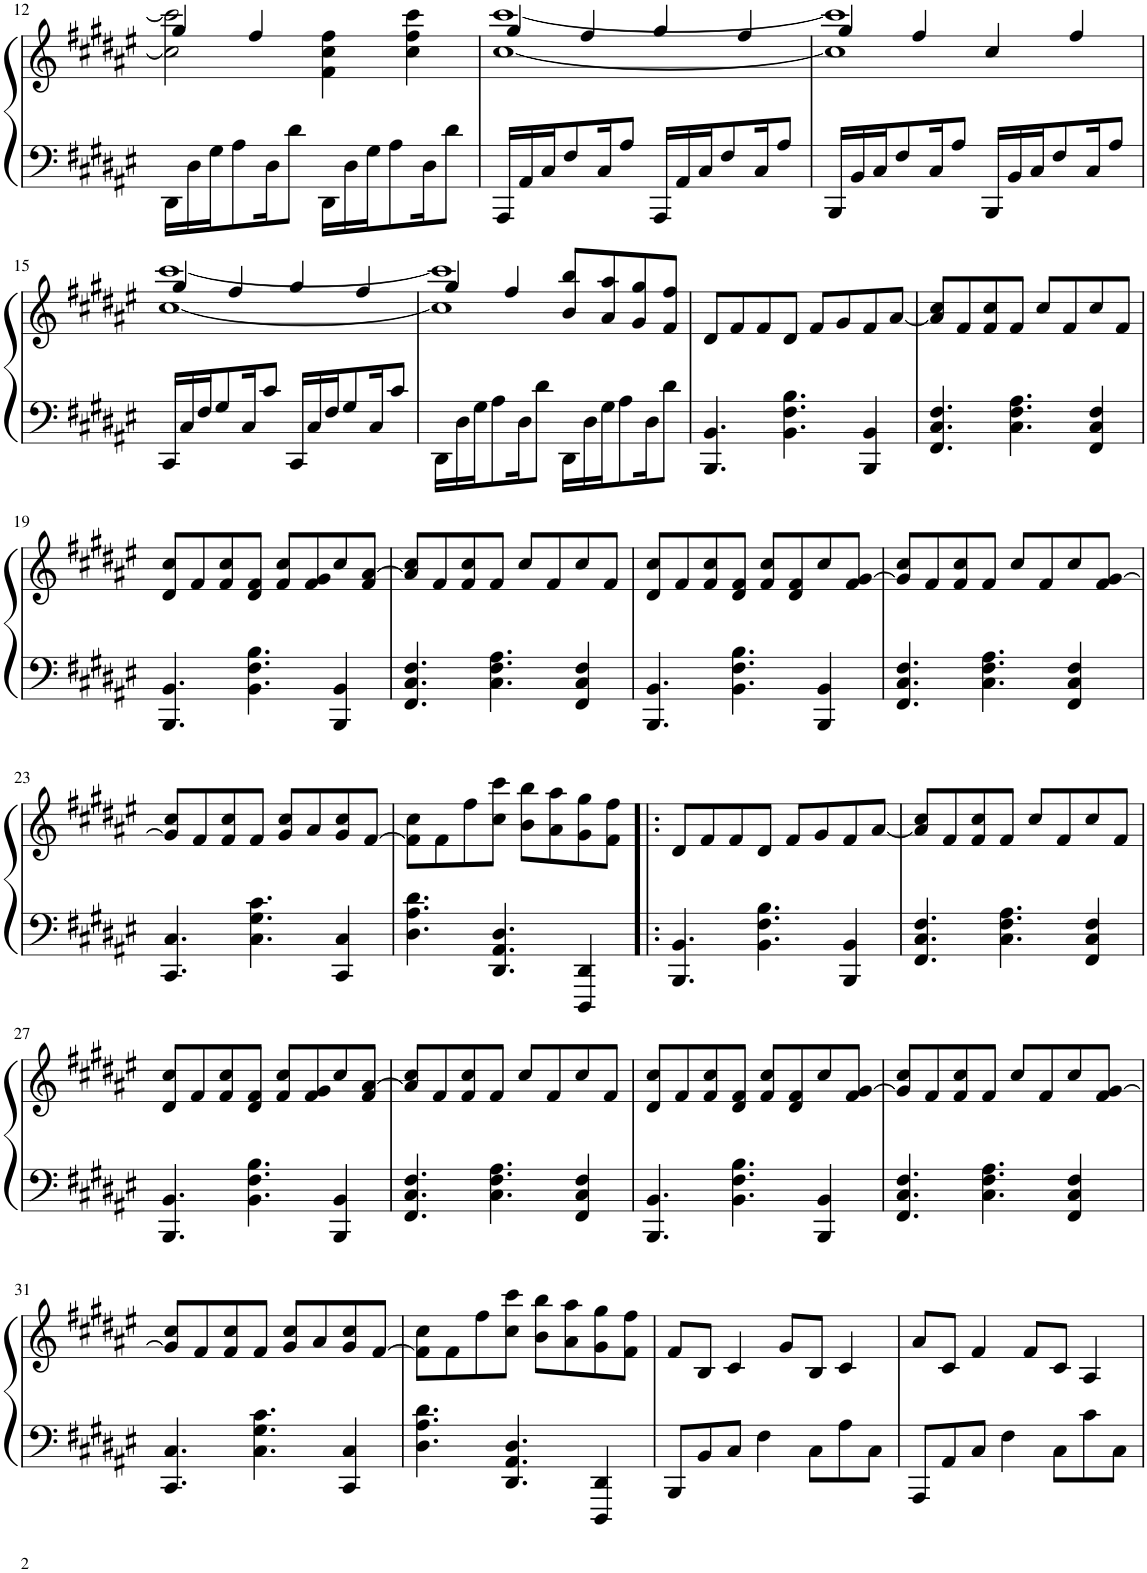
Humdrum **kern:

**kern	**kern
*part1	*part1
*staff2	*staff1
*I"Piano	*
*I'Pno.	*
!!LO:PB:g=z
*clefF4	*clefG2
*k[f#c#g#d#a#e#]	*k[f#c#g#d#a#e#]
*M4/4	*M4/4
=12	=12
*	*^
16DD#\LL	4gg#/	2cc#\] 2ccc#\]
16D#\	.	.
16G#\J	.	.
8A#\	.	.
.	4ff#/	.
16D#\K	.	.
8d#\J	.	.
16DD#\LL	4f#\ 4cc#\ 4ff#\	4ryy
16D#\	.	.
16G#\J	.	.
8A#\	.	.
.	4cc#\ 4ff#\ 4ccc#\	4ryy
16D#\K	.	.
8d#\J	.	.
=13	=13	=13
16AAA#/LL	4gg#/	[1cc# [1ccc#
16AA#/	.	.
16C#/J	.	.
8F#/	.	.
.	4ff#/	.
16C#/K	.	.
8A#/J	.	.
16AAA#/LL	4gg#/	.
16AA#/	.	.
16C#/J	.	.
8F#/	.	.
.	4ff#/	.
16C#/K	.	.
8A#/J	.	.
=14	=14	=14
16BBB/LL	4gg#/	1cc#] 1ccc#]
16BB/	.	.
16C#/J	.	.
8F#/	.	.
.	4ff#/	.
16C#/K	.	.
8A#/J	.	.
16BBB/LL	4cc#/	.
16BB/	.	.
16C#/J	.	.
8F#/	.	.
.	4ff#/	.
16C#/K	.	.
8A#/J	.	.
!!LO:LB:g=z	!!
=15	=15	=15
16CC#/LL	4gg#/	[1cc# [1ccc#
16C#/	.	.
16F#/J	.	.
8G#/	.	.
.	4ff#/	.
16C#/K	.	.
8c#/J	.	.
16CC#/LL	4gg#/	.
16C#/	.	.
16F#/J	.	.
8G#/	.	.
.	4ff#/	.
16C#/K	.	.
8c#/J	.	.
=16	=16	=16
16DD#\LL	4gg#/	1cc#] 1ccc#]
16D#\	.	.
16G#\J	.	.
8A#\	.	.
.	4ff#/	.
16D#\K	.	.
8d#\J	.	.
16DD#\LL	8b/ 8bb/L	.
16D#\	.	.
16G#\J	8a#/ 8aa#/	.
8A#\	.	.
.	8g#/ 8gg#/	.
16D#\K	.	.
8d#\J	8f#/ 8ff#/J	.
*	*v	*v
=17	=17
4.BBB/ 4.BB/	8d#/L
.	8f#/
.	8f#/
4.BB\ 4.F#\ 4.B\	8d#/J
.	8f#/L
.	8g#/
4BBB/ 4BB/	8f#/
.	[8a#/J
=18	=18
4.FF#/ 4.C#/ 4.F#/	8a#/] 8cc#/L
.	8f#/
.	8f#/ 8cc#/
4.C#\ 4.F#\ 4.A#\	8f#/J
.	8cc#/L
.	8f#/
4FF#/ 4C#/ 4F#/	8cc#/
.	8f#/J
!!LO:LB:g=z
=19	=19
4.BBB/ 4.BB/	8d#/ 8cc#/L
.	8f#/
.	8f#/ 8cc#/
4.BB\ 4.F#\ 4.B\	8d#/ 8f#/J
.	8f#/ 8cc#/L
.	8f#/ 8g#/
4BBB/ 4BB/	8cc#/
.	8f#/ [8a#/J
=20	=20
4.FF#/ 4.C#/ 4.F#/	8a#/] 8cc#/L
.	8f#/
.	8f#/ 8cc#/
4.C#\ 4.F#\ 4.A#\	8f#/J
.	8cc#/L
.	8f#/
4FF#/ 4C#/ 4F#/	8cc#/
.	8f#/J
=21	=21
4.BBB/ 4.BB/	8d#/ 8cc#/L
.	8f#/
.	8f#/ 8cc#/
4.BB\ 4.F#\ 4.B\	8d#/ 8f#/J
.	8f#/ 8cc#/L
.	8d#/ 8f#/
4BBB/ 4BB/	8cc#/
.	8f#/ [8g#/J
=22	=22
4.FF#/ 4.C#/ 4.F#/	8g#/] 8cc#/L
.	8f#/
.	8f#/ 8cc#/
4.C#\ 4.F#\ 4.A#\	8f#/J
.	8cc#/L
.	8f#/
4FF#/ 4C#/ 4F#/	8cc#/
.	8f#/ [8g#/J
!!LO:LB:g=z
=23	=23
4.CC#/ 4.C#/	8g#/] 8cc#/L
.	8f#/
.	8f#/ 8cc#/
4.C#\ 4.G#\ 4.c#\	8f#/J
.	8g#/ 8cc#/L
.	8a#/
4CC#/ 4C#/	8g#/ 8cc#/
.	[8f#/J
=24	=24
4.D#\ 4.A#\ 4.d#\	8f#\] 8cc#\L
.	8f#\
.	8ff#\
4.DD#/ 4.AA#/ 4.D#/	8cc#\ 8ccc#\J
.	8b\ 8bb\L
.	8a#\ 8aa#\
4DDD#/ 4DD#/	8g#\ 8gg#\
.	8f#\ 8ff#\J
=25!|:	=25!|:
4.BBB/ 4.BB/	8d#/L
.	8f#/
.	8f#/
4.BB\ 4.F#\ 4.B\	8d#/J
.	8f#/L
.	8g#/
4BBB/ 4BB/	8f#/
.	[8a#/J
=26	=26
4.FF#/ 4.C#/ 4.F#/	8a#/] 8cc#/L
.	8f#/
.	8f#/ 8cc#/
4.C#\ 4.F#\ 4.A#\	8f#/J
.	8cc#/L
.	8f#/
4FF#/ 4C#/ 4F#/	8cc#/
.	8f#/J
!!LO:LB:g=z
=27	=27
4.BBB/ 4.BB/	8d#/ 8cc#/L
.	8f#/
.	8f#/ 8cc#/
4.BB\ 4.F#\ 4.B\	8d#/ 8f#/J
.	8f#/ 8cc#/L
.	8f#/ 8g#/
4BBB/ 4BB/	8cc#/
.	8f#/ [8a#/J
=28	=28
4.FF#/ 4.C#/ 4.F#/	8a#/] 8cc#/L
.	8f#/
.	8f#/ 8cc#/
4.C#\ 4.F#\ 4.A#\	8f#/J
.	8cc#/L
.	8f#/
4FF#/ 4C#/ 4F#/	8cc#/
.	8f#/J
=29	=29
4.BBB/ 4.BB/	8d#/ 8cc#/L
.	8f#/
.	8f#/ 8cc#/
4.BB\ 4.F#\ 4.B\	8d#/ 8f#/J
.	8f#/ 8cc#/L
.	8d#/ 8f#/
4BBB/ 4BB/	8cc#/
.	8f#/ [8g#/J
=30	=30
4.FF#/ 4.C#/ 4.F#/	8g#/] 8cc#/L
.	8f#/
.	8f#/ 8cc#/
4.C#\ 4.F#\ 4.A#\	8f#/J
.	8cc#/L
.	8f#/
4FF#/ 4C#/ 4F#/	8cc#/
.	8f#/ [8g#/J
!!LO:LB:g=z
=31	=31
4.CC#/ 4.C#/	8g#/] 8cc#/L
.	8f#/
.	8f#/ 8cc#/
4.C#\ 4.G#\ 4.c#\	8f#/J
.	8g#/ 8cc#/L
.	8a#/
4CC#/ 4C#/	8g#/ 8cc#/
.	[8f#/J
=32	=32
4.D#\ 4.A#\ 4.d#\	8f#\] 8cc#\L
.	8f#\
.	8ff#\
4.DD#/ 4.AA#/ 4.D#/	8cc#\ 8ccc#\J
.	8b\ 8bb\L
.	8a#\ 8aa#\
4DDD#/ 4DD#/	8g#\ 8gg#\
.	8f#\ 8ff#\J
=33	=33
8BBB/L	8f#/L
8BB/	8B/J
8C#/J	4c#/
4F#\	.
.	8g#/L
8C#\L	8B/J
8A#\	4c#/
8C#\J	.
=34	=34
8AAA#/L	8a#/L
8AA#/	8c#/J
8C#/J	4f#/
4F#\	.
.	8f#/L
8C#\L	8c#/J
8c#\	4A#/
8C#\J	.
=	=
*-	*-
